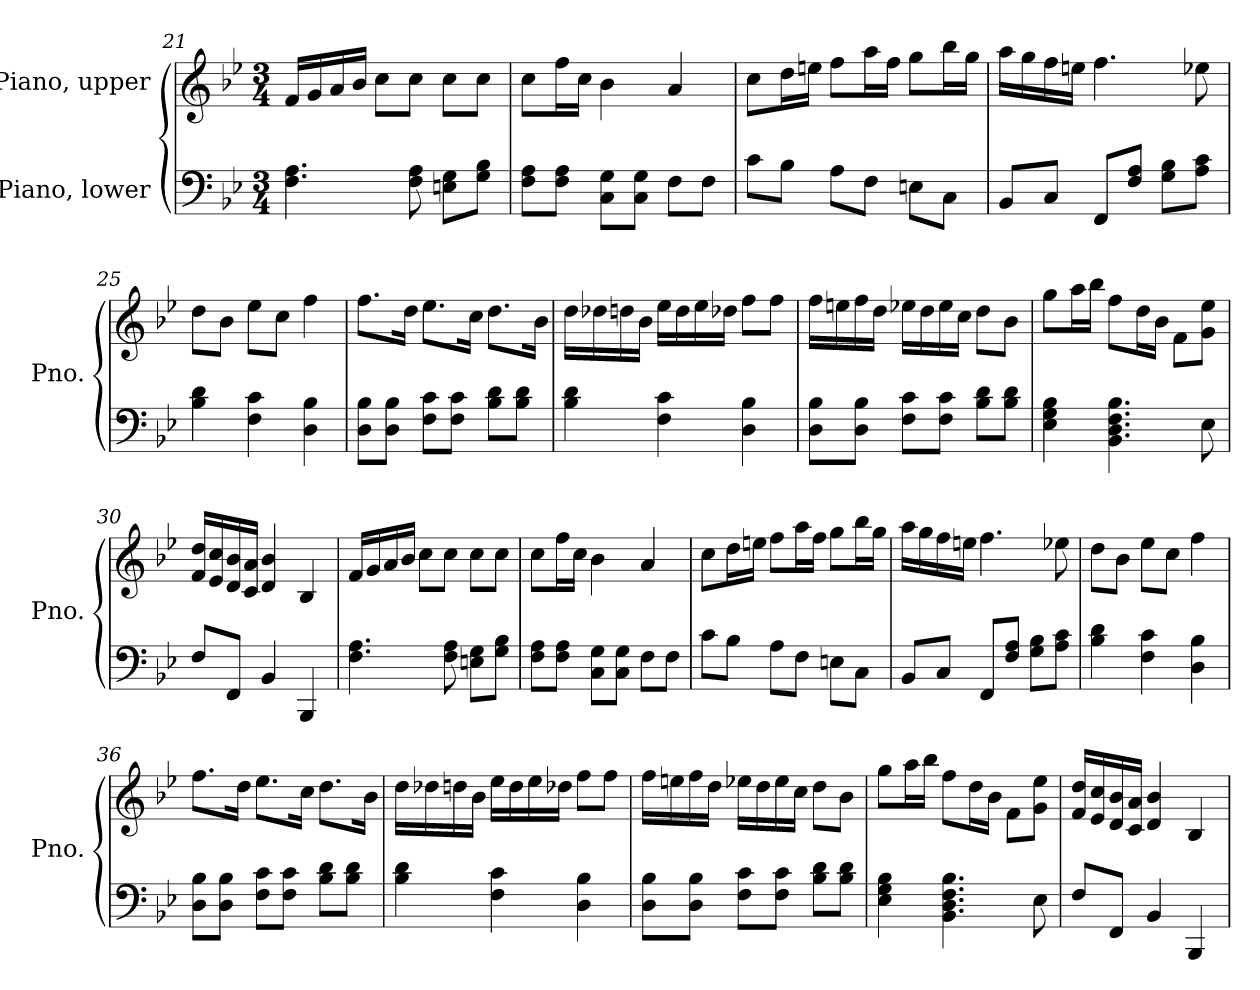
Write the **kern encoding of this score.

**kern	**kern
*part2	*part1
*staff2	*staff1
*I"Piano, lower	*I"Piano, upper
*I'Pno.	*I'Pno.
*clefF4	*clefG2
*k[b-e-]	*k[b-e-]
*M3/4	*M3/4
=21	=21
4.F\ 4.A\	16f/LL
.	16g/
.	16a/
.	16b-/JJ
.	8cc\L
8F\ 8A\	8cc\J
8En\ 8G\L	8cc\L
8G\ 8B-\J	8cc\J
=22	=22
8F\ 8A\L	8cc\L
8F\ 8A\J	16ff\L
.	16cc\JJ
8C\ 8G\L	4b-\
8C\ 8G\J	.
8F\L	4a/
8F\J	.
!!LO:LB:g=z
=23	=23
8c\L	8cc\L
8B-\J	16dd\L
.	16een\JJ
8A\L	8ff\L
8F\J	16aa\L
.	16ff\JJ
8En\L	8gg\L
8C\J	16bb-\L
.	16gg\JJ
=24	=24
8BB-/L	16aa\LL
.	16gg\
8C/J	16ff\
.	16een\JJ
8FF/L	4.ff\
8F/ 8A/J	.
8G\ 8B-\L	.
8A\ 8c\J	8ee-X\
=25	=25
4B-\ 4d\	8dd\L
.	8b-\J
4F\ 4c\	8ee-\L
.	8cc\J
4D\ 4B-\	4ff\
=26	=26
8D\ 8B-\L	8.ff\L
8D\ 8B-\J	.
.	16dd\Jk
8F\ 8c\L	8.ee-\L
8F\ 8c\J	.
.	16cc\Jk
8B-\ 8d\L	8.dd\L
8B-\ 8d\J	.
.	16b-\Jk
!!LO:PB:g=z
=27	=27
4B-\ 4d\	16dd\LL
.	16dd-X\
.	16ddn\
.	16b-\JJ
4F\ 4c\	16ee-\LL
.	16dd\
.	16ee-\
.	16dd-X\JJ
4D\ 4B-\	8ff\L
.	8ff\J
=28	=28
8D\ 8B-\L	16ff\LL
.	16een\
8D\ 8B-\J	16ff\
.	16dd\JJ
8F\ 8c\L	16ee-X\LL
.	16dd\
8F\ 8c\J	16ee-\
.	16cc\JJ
8B-\ 8d\L	8dd\L
8B-\ 8d\J	8b-\J
=29	=29
4E-\ 4G\ 4B-\	8gg\L
.	16aa\L
.	16bb-\JJ
4.BB-\ 4.D\ 4.F\ 4.B-\	8ff\L
.	16dd\L
.	16b-\JJ
.	8f\L
8E-\	8g\ 8ee-\J
=30	=30
8F/L	16f/ 16dd/LL
.	16e-/ 16cc/
8FF/J	16d/ 16b-/
.	16c/ 16a/JJ
4BB-/	4d/ 4b-/
4BBB-/	4B-/
!!LO:LB:g=z
=31	=31
4.F\ 4.A\	16f/LL
.	16g/
.	16a/
.	16b-/JJ
.	8cc\L
8F\ 8A\	8cc\J
8En\ 8G\L	8cc\L
8G\ 8B-\J	8cc\J
=32	=32
8F\ 8A\L	8cc\L
8F\ 8A\J	16ff\L
.	16cc\JJ
8C\ 8G\L	4b-\
8C\ 8G\J	.
8F\L	4a/
8F\J	.
=33	=33
8c\L	8cc\L
8B-\J	16dd\L
.	16een\JJ
8A\L	8ff\L
8F\J	16aa\L
.	16ff\JJ
8En\L	8gg\L
8C\J	16bb-\L
.	16gg\JJ
=34	=34
8BB-/L	16aa\LL
.	16gg\
8C/J	16ff\
.	16een\JJ
8FF/L	4.ff\
8F/ 8A/J	.
8G\ 8B-\L	.
8A\ 8c\J	8ee-X\
=35	=35
4B-\ 4d\	8dd\L
.	8b-\J
4F\ 4c\	8ee-\L
.	8cc\J
4D\ 4B-\	4ff\
!!LO:LB:g=z
=36	=36
8D\ 8B-\L	8.ff\L
8D\ 8B-\J	.
.	16dd\Jk
8F\ 8c\L	8.ee-\L
8F\ 8c\J	.
.	16cc\Jk
8B-\ 8d\L	8.dd\L
8B-\ 8d\J	.
.	16b-\Jk
=37	=37
4B-\ 4d\	16dd\LL
.	16dd-X\
.	16ddn\
.	16b-\JJ
4F\ 4c\	16ee-\LL
.	16dd\
.	16ee-\
.	16dd-X\JJ
4D\ 4B-\	8ff\L
.	8ff\J
=38	=38
8D\ 8B-\L	16ff\LL
.	16een\
8D\ 8B-\J	16ff\
.	16dd\JJ
8F\ 8c\L	16ee-X\LL
.	16dd\
8F\ 8c\J	16ee-\
.	16cc\JJ
8B-\ 8d\L	8dd\L
8B-\ 8d\J	8b-\J
=39	=39
4E-\ 4G\ 4B-\	8gg\L
.	16aa\L
.	16bb-\JJ
4.BB-\ 4.D\ 4.F\ 4.B-\	8ff\L
.	16dd\L
.	16b-\JJ
.	8f\L
8E-\	8g\ 8ee-\J
!!LO:LB:g=z
=40	=40
8F/L	16f/ 16dd/LL
.	16e-/ 16cc/
8FF/J	16d/ 16b-/
.	16c/ 16a/JJ
4BB-/	4d/ 4b-/
4BBB-/	4B-/
=	=
*-	*-
